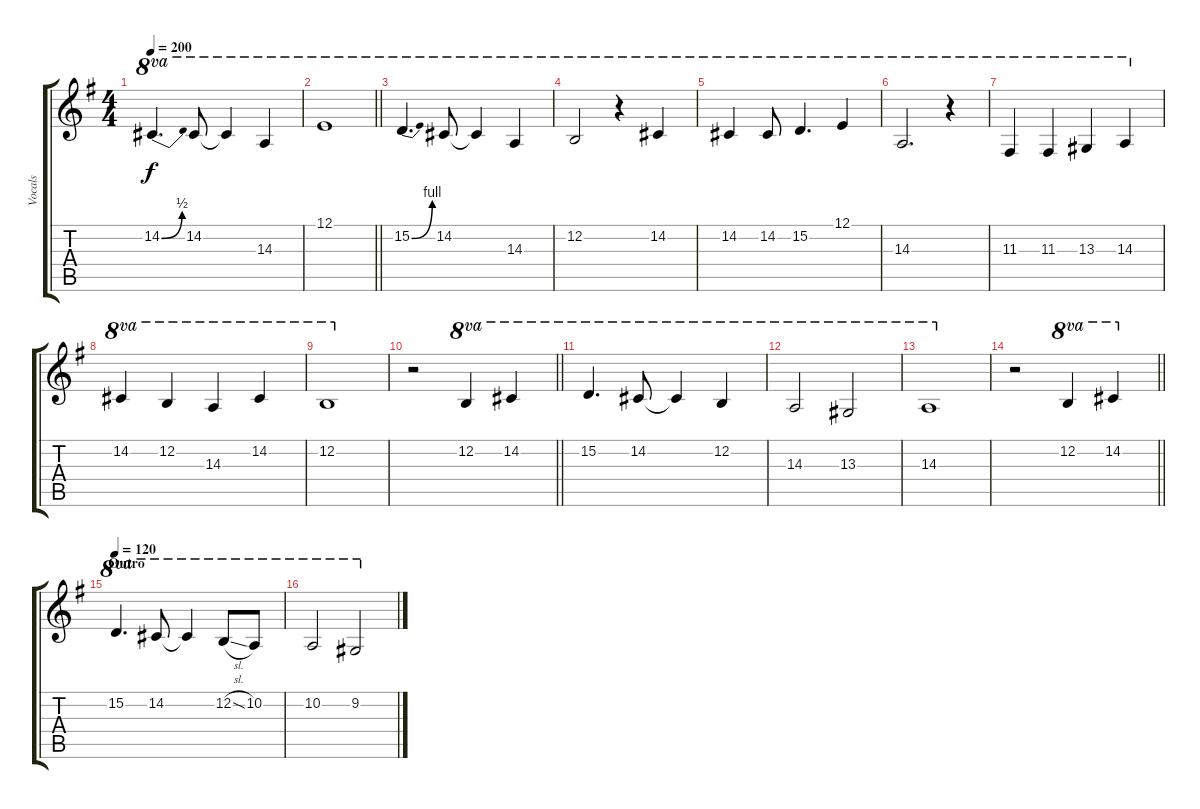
\track ("Vocals" "Vocals") {instrument lead2sawtooth}
\staff {score tabs}
\tuning (E4 B3 G3 D3 A2 E2) {hide}
\ts (4 4)
\tempo 200
\clef g2
\ks g
14.2{be (bend 0 0 60 2)}.4{d ot 8va dy f} 14.2.8{ot 8va} 14.2{t}.4{ot 8va} 14.3.4{ot 8va} |
\barLineRight lightlight
12.1.1{ot 8va} |
\section ("" "")
15.2{be (bend 0 0 60 4)}.4{d ot 8va} 14.2.8{ot 8va} 14.2{t}.4{ot 8va} 14.3.4{ot 8va} |
12.2.2{ot 8va} r.4{ot 8va} 14.2.4{ot 8va} |
14.2.4{ot 8va} 14.2.8{ot 8va} 15.2.4{d ot 8va} 12.1.4{ot 8va} |
14.3.2{d ot 8va} r.4{ot 8va} |
11.3.4{ot 8va} 11.3.4{ot 8va} 13.3.4{ot 8va} 14.3.4{ot 8va} |
14.2.4{ot 8va} 12.2.4{ot 8va} 14.3.4{ot 8va} 14.2.4{ot 8va} |
12.2.1{ot 8va} |
\barLineRight lightlight
r.2 12.2.4{ot 8va} 14.2.4{ot 8va} |
\section ("" "")
15.2.4{d ot 8va} 14.2.8{ot 8va} 14.2{t}.4{ot 8va} 12.2.4{ot 8va} |
14.3.2{ot 8va} 13.3.2{ot 8va} |
14.3.1{ot 8va} |
\barLineRight lightlight
r.2 12.2.4{ot 8va} 14.2.4{ot 8va} |
\section ("" "Outro")
\tempo 120
15.2.4{d ot 8va} 14.2.8{ot 8va} 14.2{t}.4{ot 8va} 12.2{sl}.8{ot 8va} 10.2.8{ot 8va} |
10.2.2{ot 8va} 9.2.2{ot 8va}
